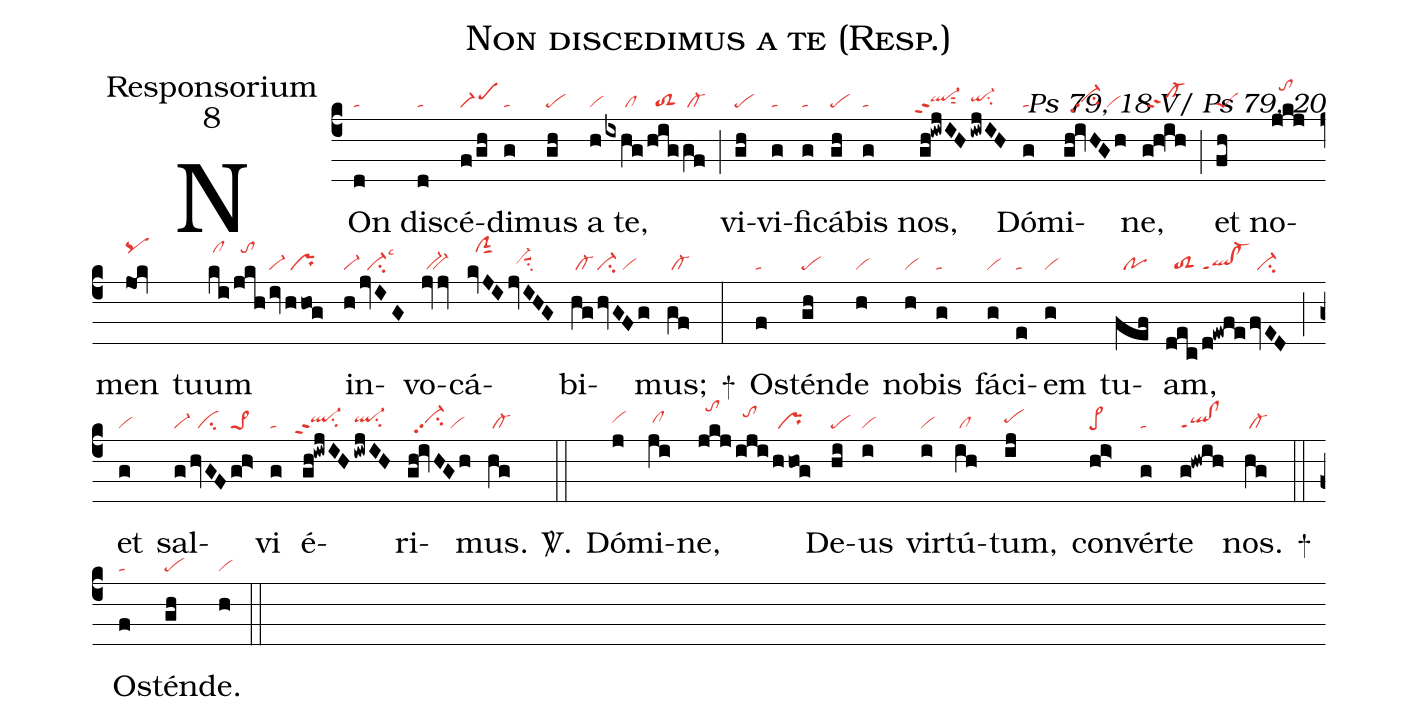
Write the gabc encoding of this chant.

name:Non discedimus a te (Resp.);
office-part:Responsorium;
mode:8;
commentary:Ps 79, 18 V/ Ps 79, 20;
nabc-lines:1;
%%
(c4)
NOn(d|ta) di(d|ta)scé(f/gh|scM1)di(g|ta)mus(gh|pe) a(h|vi) te,(ixhg|/////cl|/hig|//toS2|gf|/cl-) (;)
vi(gh|pe)vi(g|ta)fi(g|ta)cá(gh|pe)bis(g|ta) nos,(gh!iwjIH|`ql-hhppt2sut2|/iwjIH|qi-hhsu2) Dó(g|ta)mi(gh!ivHGh|//vi-hhpp2su2/vi)ne,(g!h!ih|/sf-) (;)
et(fh|peS) no(jkj|//tohl)men(jok|pqhl) tuum(ki|/clhl|/jkh|//tohl|/iv|vi-|/hhog|/pr) in(h|vi-|/jvIG|//ci-lsc3)vo(jvjv|/bv-)cá(kvJI|//ciGhl|jvIHG|//vi-hhsuu1su2)bi(hg|/cl-|/hvGFg|vi-su2/vi)mus;(gf|/cl-) +(:)
Os(f|ta)tén(gh|pe)de(h|vi) no(h|vi)bis(g|ta) fá(g|vi)ci(e|ta)em(g|vi) tu(fef|//po)am,(dec|//toS2|/d!ewfe|ql!cl-ppt1|/fvED|//ci-) (;)et(g|vi) sal(g|vi-|/hvGF|//ci|gh>|pe>1)vi(g|ta) é(gh!iwjIH|``ql-hhppt2su2|/iwjIH|ql-hhsu2)ri(gh!ivHGh|//vi-hhpp2su2/vi)mus.(hg|/cl-) <sp>V/</sp>.(::)
Dó(j|vihh)mi(ji|/clhh)ne,(jkj|//tohl|/iji|//tohj|/hhog|/pr) De(hi|pe)us(i|vi) vir(i|vi)tú(ih|/cl)tum,(ij|pehh) con(hi>|pe>)vér(g|ta)te(g!hwih|ql!clppt1) nos.(hg|/cl-) +(::)
Os(f|ta)tén(gh|pe)de.(h|vi) (::)
